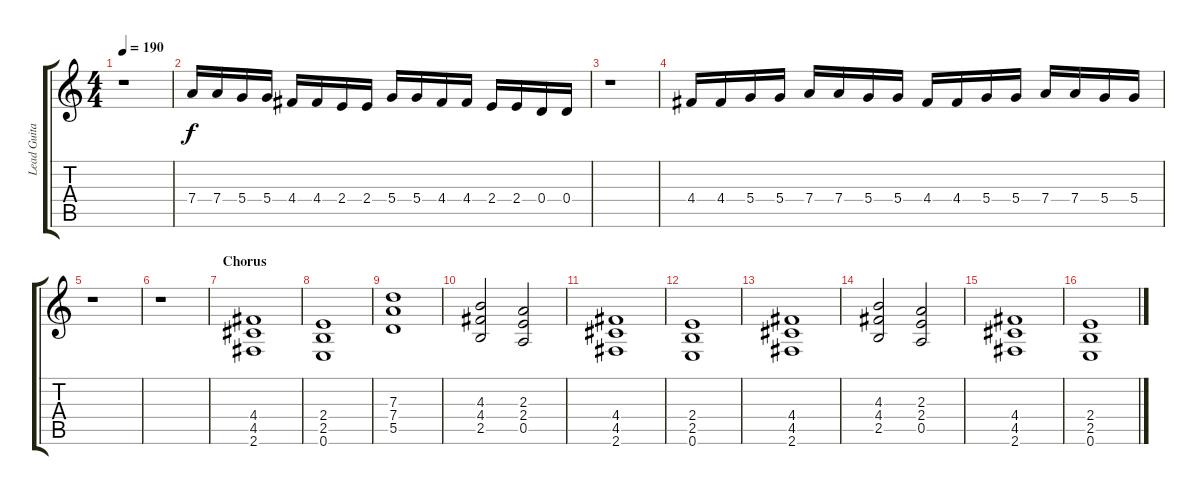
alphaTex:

\track ("Lead Guitar II" "Lead Guita") {instrument distortionguitar}
\staff {score tabs}
\tuning (E4 B3 G3 D3 A2 E2) {hide}
\ts (4 4)
\tempo 190
\clef g2
\ks c
r.1{dy f} |
7.4.16 7.4.16 5.4.16 5.4.16 4.4.16 4.4.16 2.4.16 2.4.16 5.4.16 5.4.16 4.4.16 4.4.16 2.4.16 2.4.16 0.4.16 0.4.16 |
r.1 |
4.4.16 4.4.16 5.4.16 5.4.16 7.4.16 7.4.16 5.4.16 5.4.16 4.4.16 4.4.16 5.4.16 5.4.16 7.4.16 7.4.16 5.4.16 5.4.16 |
r.1 |
r.1 |
\section ("" "Chorus")
(4.4 4.5 2.6).1 |
(2.4 2.5 0.6).1 |
(7.3 7.4 5.5).1 |
(4.3 4.4 2.5).2 (2.3 2.4 0.5).2 |
(4.4 4.5 2.6).1 |
(2.4 2.5 0.6).1 |
(4.4 4.5 2.6).1 |
(4.3 4.4 2.5).2 (2.3 2.4 0.5).2 |
(4.4 4.5 2.6).1 |
(2.4 2.5 0.6).1
